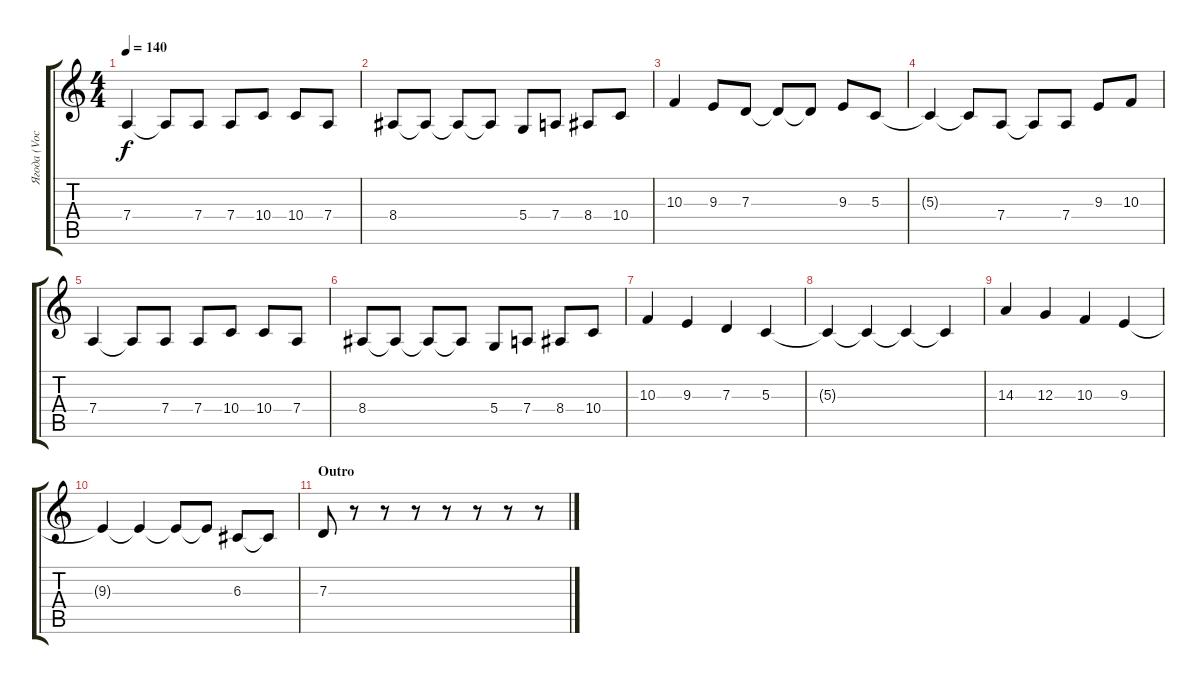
\track ("Ягода (Vocal 2)" "Ягода (Voc") {instrument lead6voice}
\staff {score tabs}
\tuning (E4 B3 G3 D3 A2 E2) {hide}
\ts (4 4)
\tempo 140
\clef g2
\ks c
7.4.4{dy f} 7.4{t}.8 7.4.8 7.4.8 10.4.8 10.4.8 7.4.8 |
8.4.8 8.4{t}.8 8.4{t}.8 8.4{t}.8 5.4.8 7.4.8 8.4.8 10.4.8 |
10.3.4 9.3.8 7.3.8 7.3{t}.8 7.3{t}.8 9.3.8 5.3.8 |
5.3{t}.4 5.3{t}.8 7.4.8 7.4{t}.8 7.4.8 9.3.8 10.3.8 |
7.4.4 7.4{t}.8 7.4.8 7.4.8 10.4.8 10.4.8 7.4.8 |
8.4.8 8.4{t}.8 8.4{t}.8 8.4{t}.8 5.4.8 7.4.8 8.4.8 10.4.8 |
10.3.4 9.3.4 7.3.4 5.3.4 |
5.3{t}.4 5.3{t}.4 5.3{t}.4 5.3{t}.4 |
14.3.4 12.3.4 10.3.4 9.3.4 |
9.3{t}.4 9.3{t}.4 9.3{t}.8 9.3{t}.8 6.3.8 6.3{t}.8 |
\section ("" "Outro")
7.3.8 r.8 r.8 r.8 r.8 r.8 r.8 r.8
